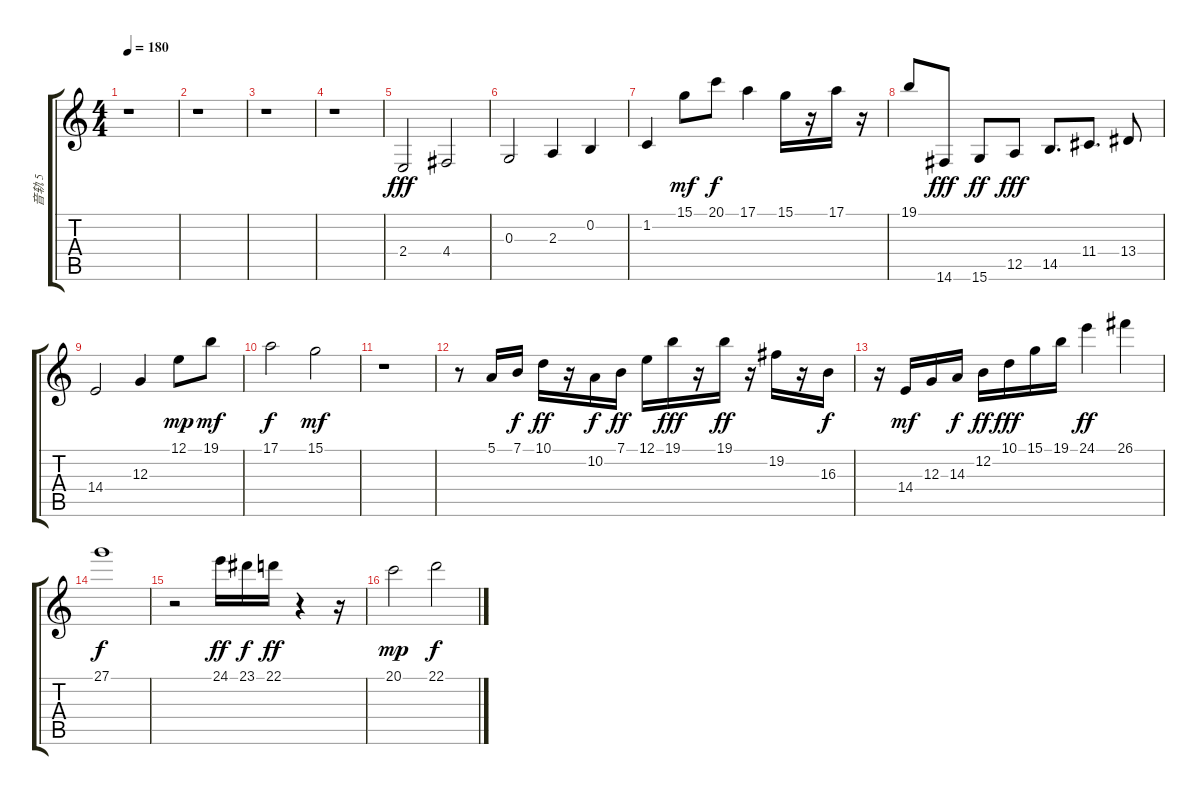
\track ("音轨 5" "音轨 5") {instrument stringensemble1}
\staff {score tabs}
\tuning (E4 B3 G3 D3 A2 E2) {hide}
\ts (4 4)
\tempo 180
\clef g2
\ks c
r.1{dy ff} |
r.1 |
r.1 |
r.1 |
2.4.2{dy fff volume 4} 4.4.2 |
0.3.2 2.3.4 0.2.4 |
1.2.4{volume 10} 15.1.8{dy mf} 20.1.8{dy f} 17.1.4 15.1.16 r.16 17.1.16 r.16 |
19.1.8 14.6.8{dy fff} 15.6.8{dy ff} 12.5.8{dy fff volume 9} 14.5.8{d volume 9} 11.4.8{d volume 7} 13.4.8{volume 4} |
14.4.2{volume 3} 12.3.4 12.1.8{dy mp volume 10} 19.1.8{dy mf} |
17.1.2{dy f} 15.1.2{dy mf} |
r.1 |
r.8 5.1.16{volume 11} 7.1.16{dy f} 10.1.16{dy ff} r.16 10.2.16{dy f} 7.1.16{dy ff} 12.1.16 19.1.16{dy fff} r.16 19.1.16{dy ff} r.16 19.2.16 r.16 16.3.16{dy f} |
r.16 14.4.16{dy mf} 12.3.16 14.3.16{dy f} 12.2.16{dy ff} 10.1.16{dy fff} 15.1.16 19.1.16 24.1.4{dy ff} 26.1.4 |
27.1.1{dy f} |
r.2 24.1.16{dy ff volume 10} 23.1.16{dy f} 22.1.16{dy ff} r.4 r.16 |
20.1.2{dy mp} 22.1.2{dy f volume 4}
